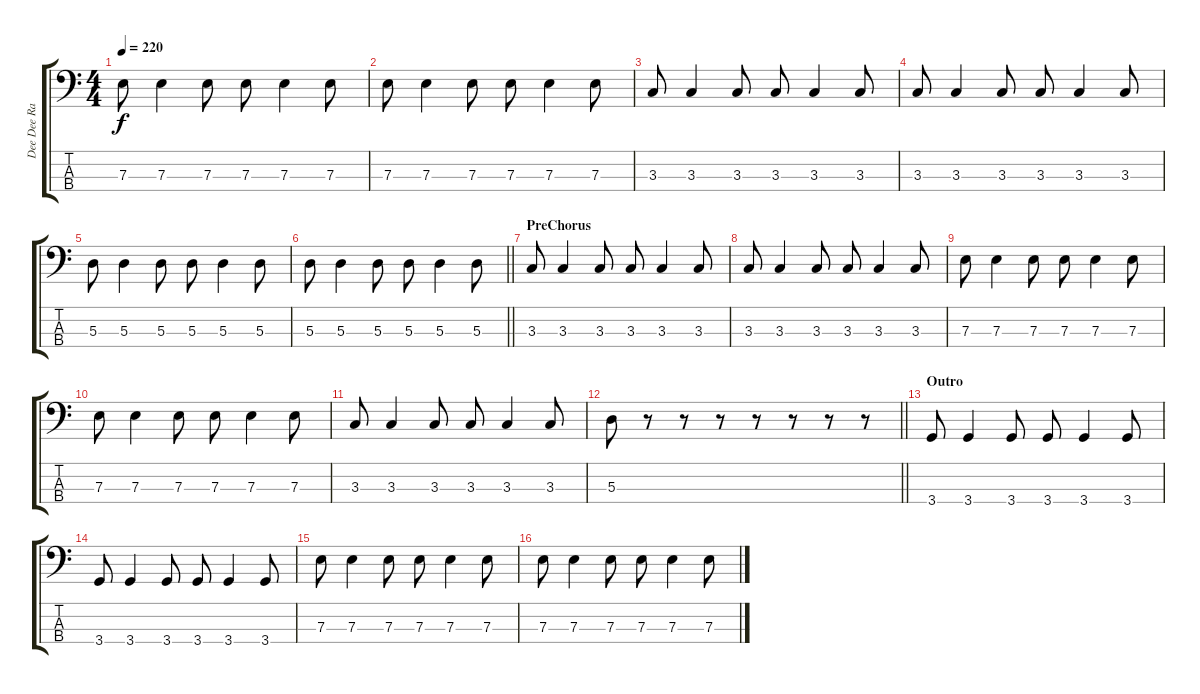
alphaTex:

\track ("Dee Dee Ramone" "Dee Dee Ra") {instrument electricbasspick}
\staff {score tabs}
\tuning (G2 D2 A1 E1) {hide}
\ts (4 4)
\tempo 220
\clef f4
\ks c
7.3.8{dy f} 7.3.4 7.3.8 7.3.8 7.3.4 7.3.8 |
7.3.8 7.3.4 7.3.8 7.3.8 7.3.4 7.3.8 |
3.3.8 3.3.4 3.3.8 3.3.8 3.3.4 3.3.8 |
3.3.8 3.3.4 3.3.8 3.3.8 3.3.4 3.3.8 |
5.3.8 5.3.4 5.3.8 5.3.8 5.3.4 5.3.8 |
\barLineRight lightlight
5.3.8 5.3.4 5.3.8 5.3.8 5.3.4 5.3.8 |
\section ("" "PreChorus")
3.3.8 3.3.4 3.3.8 3.3.8 3.3.4 3.3.8 |
3.3.8 3.3.4 3.3.8 3.3.8 3.3.4 3.3.8 |
7.3.8 7.3.4 7.3.8 7.3.8 7.3.4 7.3.8 |
7.3.8 7.3.4 7.3.8 7.3.8 7.3.4 7.3.8 |
3.3.8 3.3.4 3.3.8 3.3.8 3.3.4 3.3.8 |
\barLineRight lightlight
5.3.8 r.8 r.8 r.8 r.8 r.8 r.8 r.8 |
\section ("" "Outro")
3.4.8 3.4.4 3.4.8 3.4.8 3.4.4 3.4.8 |
3.4.8 3.4.4 3.4.8 3.4.8 3.4.4 3.4.8 |
7.3.8 7.3.4 7.3.8 7.3.8 7.3.4 7.3.8 |
7.3.8 7.3.4 7.3.8 7.3.8 7.3.4 7.3.8
